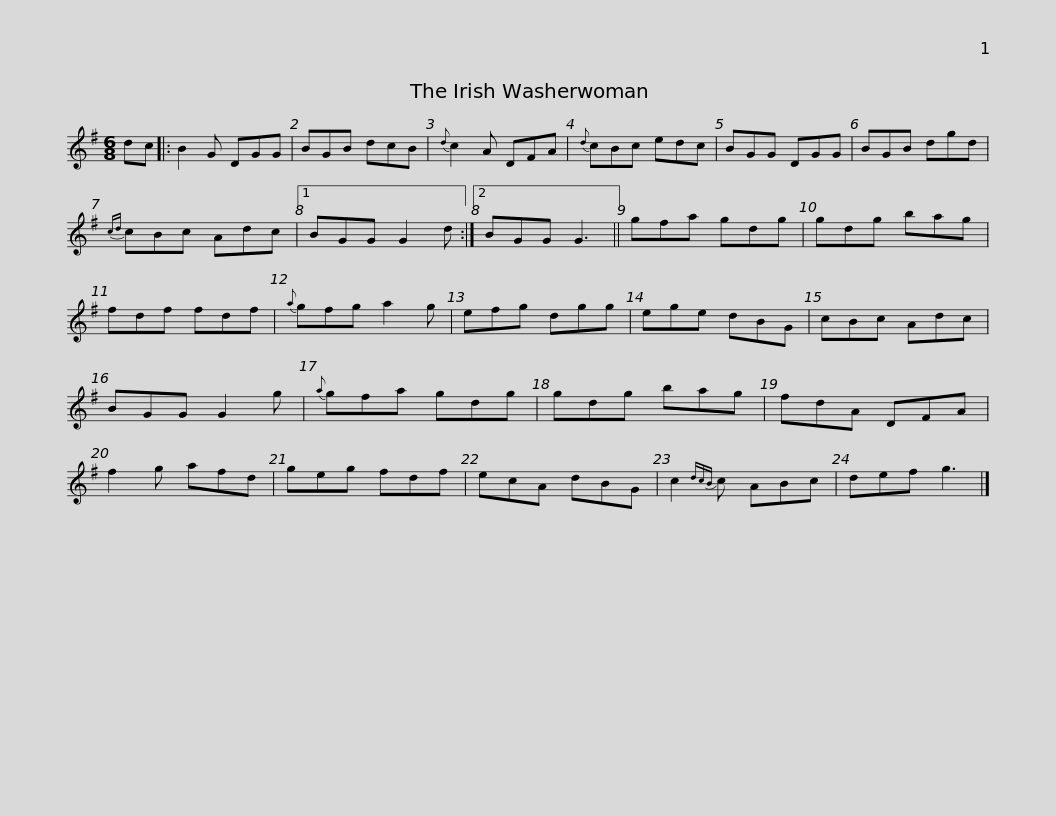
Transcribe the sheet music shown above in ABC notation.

X:1
L:1/8
M:6/8
I:linebreak $
K:G
V:1 treble
V:1
 dc |: B2 G DGG | BGB dcB |{d} c2 A DFA |{d} cBc edc | %5
 BGG DGG | BGB dgd |${cd} cBc Adc |1 BGG G2 d :|2 BGG G3 || %10
 gfa gdg | gdg bag | fdf fdf |{a} gfg a2 g |$ efg dgg | %15
 ege dBG | cBc Adc | BGG G2 g |{a} gfa gdg | gdg bag | %20
 fdA DFA |$ f2 g afd | geg fdf | ecA dBG | c2{dcB} c ABc | %25
 def g3 |] %26
